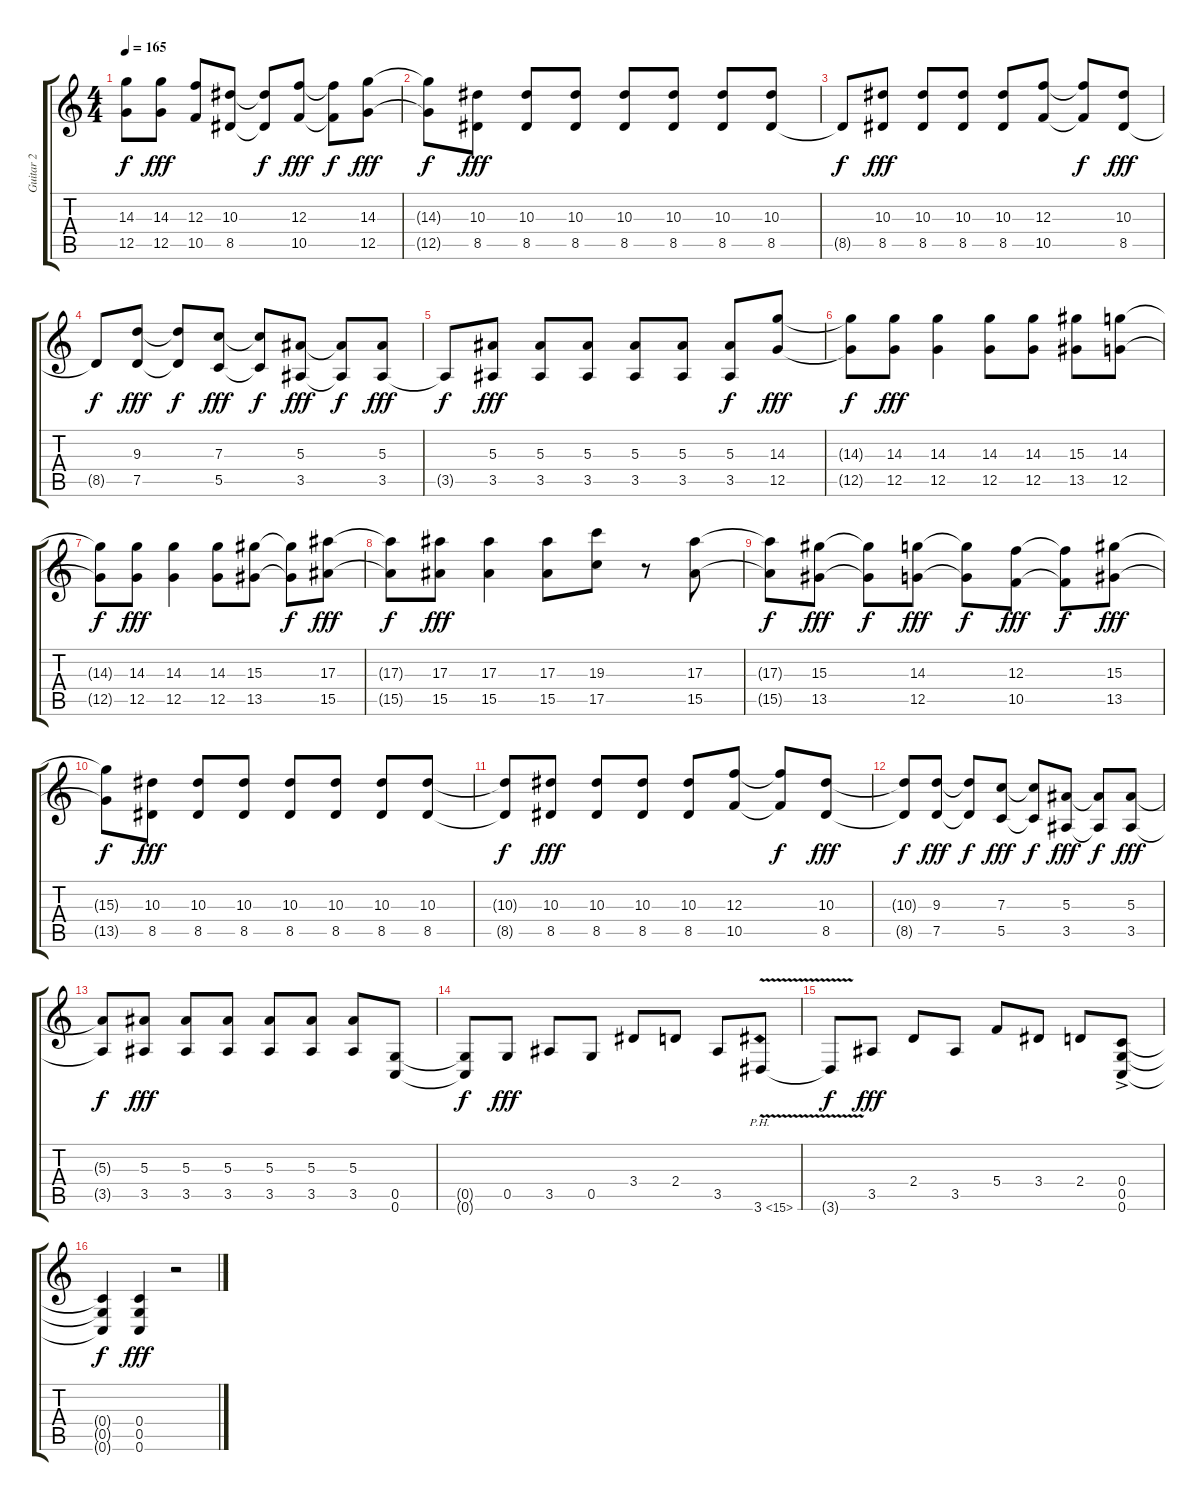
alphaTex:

\track ("Guitar 2" "Guitar 2") {instrument distortionguitar}
\staff {score tabs}
\tuning (D4 A3 F3 C3 G2 C2) {hide}
\ts (4 4)
\tempo 165
\clef g2
\ks c
(14.3{t} 12.5{t}).8{dy f} (14.3 12.5).8{dy fff} (12.3 10.5).8 (10.3 8.5).8 (10.3{t} 8.5{t}).8{dy f} (12.3 10.5).8{dy fff} (12.3{t} 10.5{t}).8{dy f} (14.3 12.5).8{dy fff} |
(14.3{t} 12.5{t}).8{dy f} (10.3 8.5).8{dy fff} (10.3 8.5).8 (10.3 8.5).8 (10.3 8.5).8 (10.3 8.5).8 (10.3 8.5).8 (10.3 8.5).8 |
8.5{t}.8{dy f} (10.3 8.5).8{dy fff} (10.3 8.5).8 (10.3 8.5).8 (10.3 8.5).8 (12.3 10.5).8 (12.3{t} 10.5{t}).8{dy f} (10.3 8.5).8{dy fff} |
8.5{t}.8{dy f} (9.3 7.5).8{dy fff} (9.3{t} 7.5{t}).8{dy f} (7.3 5.5).8{dy fff} (7.3{t} 5.5{t}).8{dy f} (5.3 3.5).8{dy fff} (5.3{t} 3.5{t}).8{dy f} (5.3 3.5).8{dy fff} |
3.5{t}.8{dy f} (5.3 3.5).8{dy fff} (5.3 3.5).8 (5.3 3.5).8 (5.3 3.5).8 (5.3 3.5).8 (5.3 3.5).8{dy f} (14.3 12.5).8{dy fff} |
(14.3{t} 12.5{t}).8{dy f} (14.3 12.5).8{dy fff} (14.3 12.5).4 (14.3 12.5).8 (14.3 12.5).8 (15.3 13.5).8 (14.3 12.5).8 |
(14.3{t} 12.5{t}).8{dy f} (14.3 12.5).8{dy fff} (14.3 12.5).4 (14.3 12.5).8 (15.3 13.5).8 (15.3{t} 13.5{t}).8{dy f} (17.3 15.5).8{dy fff} |
(17.3{t} 15.5{t}).8{dy f} (17.3 15.5).8{dy fff} (17.3 15.5).4 (17.3 15.5).8 (19.3 17.5).8 r.8 (17.3 15.5).8 |
(17.3{t} 15.5{t}).8{dy f} (15.3 13.5).8{dy fff} (15.3{t} 13.5{t}).8{dy f} (14.3 12.5).8{dy fff} (14.3{t} 12.5{t}).8{dy f} (12.3 10.5).8{dy fff} (12.3{t} 10.5{t}).8{dy f} (15.3 13.5).8{dy fff} |
(15.3{t} 13.5{t}).8{dy f} (10.3 8.5).8{dy fff} (10.3 8.5).8 (10.3 8.5).8 (10.3 8.5).8 (10.3 8.5).8 (10.3 8.5).8 (10.3 8.5).8 |
(10.3{t} 8.5{t}).8{dy f} (10.3 8.5).8{dy fff} (10.3 8.5).8 (10.3 8.5).8 (10.3 8.5).8 (12.3 10.5).8 (12.3{t} 10.5{t}).8{dy f} (10.3 8.5).8{dy fff} |
(10.3{t} 8.5{t}).8{dy f} (9.3 7.5).8{dy fff} (9.3{t} 7.5{t}).8{dy f} (7.3 5.5).8{dy fff} (7.3{t} 5.5{t}).8{dy f} (5.3 3.5).8{dy fff} (5.3{t} 3.5{t}).8{dy f} (5.3 3.5).8{dy fff} |
(5.3{t} 3.5{t}).8{dy f} (5.3 3.5).8{dy fff} (5.3 3.5).8 (5.3 3.5).8 (5.3 3.5).8 (5.3 3.5).8 (5.3 3.5).8 (0.5 0.6).8 |
(0.5{t} 0.6{t}).8{dy f} 0.5.8{dy fff} 3.5.8 0.5.8 3.4.8 2.4.8 3.5.8 3.6{ph 12 v}.8{instrument guitarharmonics} |
3.6{t}.8{dy f} 3.5.8{dy fff instrument distortionguitar} 2.4.8 3.5.8 5.4.8 3.4.8 2.4.8 (0.4 0.5 0.6{ac}).8 |
(0.4{t} 0.5{t} 0.6{t}).4{dy f} (0.4 0.5 0.6).4{dy fff} r.2
